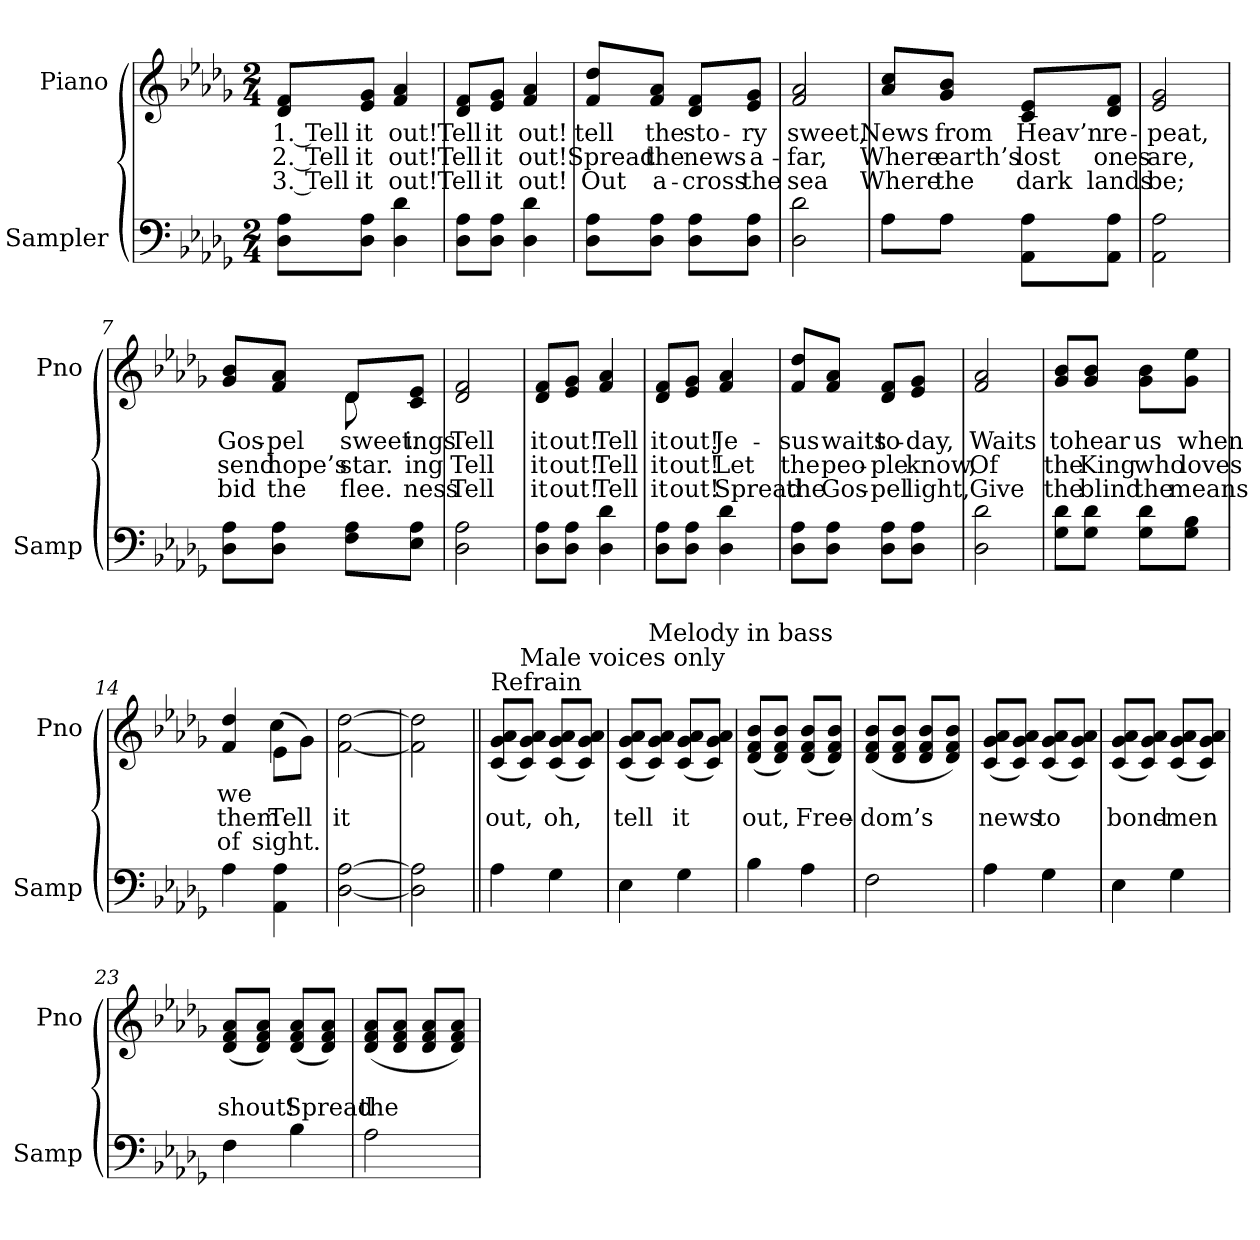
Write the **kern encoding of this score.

**kern	**kern	**text	**text	**text
*part2	*part1	*part1	*part1	*part1
*staff2	*staff1	*staff1	*staff1	*staff1
*I"Sampler	*I"Piano	*	*	*
*I'Samp	*I'Pno	*	*	*
*clefF4	*clefG2	*	*	*
*k[b-e-a-d-g-]	*k[b-e-a-d-g-]	*	*	*
*D-:	*D-:	*	*	*
*M2/4	*M2/4	*	*	*
=1	=1	=1	=1	=1
8D-\ 8A-\L	8d-/ 8f/L	1. Tell	2. Tell	3. Tell
8D-\ 8A-\J	8e-/ 8g-/J	it	it	it
4D- 4d-	4f 4a-	out!	out!	out!
=2	=2	=2	=2	=2
8D-\ 8A-\L	8d-/ 8f/L	Tell	Tell	Tell
8D-\ 8A-\J	8e-/ 8g-/J	it	it	it
4D- 4d-	4f 4a-	out!	out!	out!
=3	=3	=3	=3	=3
8D-\ 8A-\L	8f/ 8dd-/L	tell	Spread	Out
8D-\ 8A-\J	8f/ 8a-/J	the	the	a-
8D-\ 8A-\L	8d-/ 8f/L	sto-	news	-cross
8D-\ 8A-\J	8e-/ 8g-/J	-ry	a-	the
=4	=4	=4	=4	=4
2D- 2d-	2f 2a-	sweet,	-far,	sea
=5	=5	=5	=5	=5
8A-\L	8a-/ 8cc/L	News	Where	Where
8A-\J	8g-/ 8b-/J	from	earth’s	the
8AA-\ 8A-\L	8c/ 8e-/L	Heav’n	lost	dark
8AA-\ 8A-\J	8d-/ 8f/J	re-	ones	lands
=6	=6	=6	=6	=6
2AA- 2A-	2e- 2g-	-peat,	are,	be;
=7	=7	=7	=7	=7
*	*^	*	*	*
8D-\ 8A-\L	8g-/ 8b-/L	4ryy	Gos-	send	bid
8D-\ 8A-\J	8f/ 8a-/J	.	-pel	hope’s	the
8F\ 8A-\L	8d-/L	8d-	sweet.	star.	flee.
8E-\ 8A-\J	8c/ 8e-/J	8ryy	-ings	-ing	-ness
*	*v	*v	*	*	*
=8	=8	=8	=8	=8
2D- 2A-	2d- 2f	Tell	Tell	Tell
=9	=9	=9	=9	=9
8D-\ 8A-\L	8d-/ 8f/L	it	it	it
8D-\ 8A-\J	8e-/ 8g-/J	out!	out!	out!
4D- 4d-	4f 4a-	Tell	Tell	Tell
=10	=10	=10	=10	=10
8D-\ 8A-\L	8d-/ 8f/L	it	it	it
8D-\ 8A-\J	8e-/ 8g-/J	out!	out!	out!
4D- 4d-	4f 4a-	Je-	Let	Spread
=11	=11	=11	=11	=11
8D-\ 8A-\L	8f/ 8dd-/L	-sus	the	the
8D-\ 8A-\J	8f/ 8a-/J	waits	peo-	Gos-
8D-\ 8A-\L	8d-/ 8f/L	to-	-ple	-pel
8D-\ 8A-\J	8e-/ 8g-/J	-day,	know,	light,
=12	=12	=12	=12	=12
2D- 2d-	2f 2a-	Waits	Of	Give
=13	=13	=13	=13	=13
8G-\ 8d-\L	8g-/ 8b-/L	to	the	the
8G-\ 8d-\J	8g-/ 8b-/J	hear	King	blind
8G-\ 8d-\L	8g-\ 8b-\L	us	who	the
8G-\ 8B-\J	8g-\ 8ee-\J	when	loves	means
=14	=14	=14	=14	=14
*	*^	*	*	*
4A-	4f 4dd-	4ryy	we	them	of
4AA- 4A-	(8e-\L	4cc	.	Tell	sight.
.	8g-\J)	.	.	.	.
*	*v	*v	*	*	*
=15	=15	=15	=15	=15
[2D- [2A-	[2f\ [2dd-\	.	it	.
=16	=16	=16	=16	=16
2D-] 2A-]	2f\] 2dd-\]	.	.	.
=17||	=17||	=17||	=17||	=17||
!	!LO:TX:t=Refrain	!	!	!
4A-	(8c/ 8g-/ 8a-/L	.	out,	.
!	!LO:TX:t=Male voices only	!	!	!
.	8c/ 8g-/ 8a-/J)	.	.	.
4G-	(8c/ 8g-/ 8a-/L	.	oh,	.
.	8c/ 8g-/ 8a-/J)	.	.	.
=18	=18	=18	=18	=18
4E-	(8c/ 8g-/ 8a-/L	.	tell	.
!	!LO:TX:t=Melody in bass	!	!	!
.	8c/ 8g-/ 8a-/J)	.	.	.
4G-	(8c/ 8g-/ 8a-/L	.	it	.
.	8c/ 8g-/ 8a-/J)	.	.	.
=19	=19	=19	=19	=19
4B-	(8d-/ 8f/ 8b-/L	.	out,	.
.	8d-/ 8f/ 8b-/J)	.	.	.
4A-	(8d-/ 8f/ 8b-/L	.	Free-	.
.	8d-/ 8f/ 8b-/J)	.	.	.
=20	=20	=20	=20	=20
2F	(8d-/ 8f/ 8b-/L	.	-dom’s	.
.	8d-/ 8f/ 8b-/J	.	.	.
.	8d-/ 8f/ 8b-/L	.	.	.
.	8d-/ 8f/ 8b-/J)	.	.	.
=21	=21	=21	=21	=21
4A-	(8c/ 8g-/ 8a-/L	.	news	.
.	8c/ 8g-/ 8a-/J)	.	.	.
4G-	(8c/ 8g-/ 8a-/L	.	to	.
.	8c/ 8g-/ 8a-/J)	.	.	.
=22	=22	=22	=22	=22
4E-	(8c/ 8g-/ 8a-/L	.	bond-	.
.	8c/ 8g-/ 8a-/J)	.	.	.
4G-	(8c/ 8g-/ 8a-/L	.	-men	.
.	8c/ 8g-/ 8a-/J)	.	.	.
=23	=23	=23	=23	=23
4F	(8d-/ 8f/ 8a-/L	.	shout!	.
.	8d-/ 8f/ 8a-/J)	.	.	.
4B-	(8d-/ 8f/ 8a-/L	.	Spread	.
.	8d-/ 8f/ 8a-/J)	.	.	.
=24	=24	=24	=24	=24
2A-	(8d-/ 8f/ 8a-/L	.	the	.
.	8d-/ 8f/ 8a-/J	.	.	.
.	8d-/ 8f/ 8a-/L	.	.	.
.	8d-/ 8f/ 8a-/J)	.	.	.
=	=	=	=	=
*-	*-	*-	*-	*-
